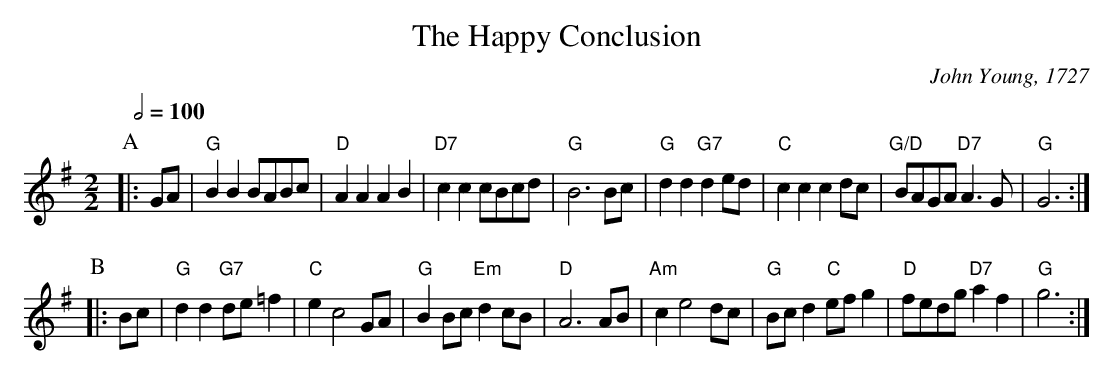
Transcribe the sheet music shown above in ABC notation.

X:1
T:The Happy Conclusion
C:John Young, 1727
L:1/4
M:2/2
Q:1/2=100
K:G
P:A
|: G/A/ | "G"BB B/A/B/c/ | "D"AA AB | "D7"cc c/B/c/d/ | "G"B3 B/c/ |\
"G"dd "G7"de/d/ | "C"cc cd/c/ | "G/D"B/A/G/A/ "D7"A>G | "G"G3 :|
P:B
|: B/c/ | "G"dd "G7"d/e/=f | "C"ec2 G/A/ | "G"BB/c/ "Em"dc/B/ | "D"A3 A/B/ |\
"Am"ce2d/c/ | "G"B/c/d "C"e/f/g | "D"f/e/d/g/ "D7"af | "G"g3 :|
